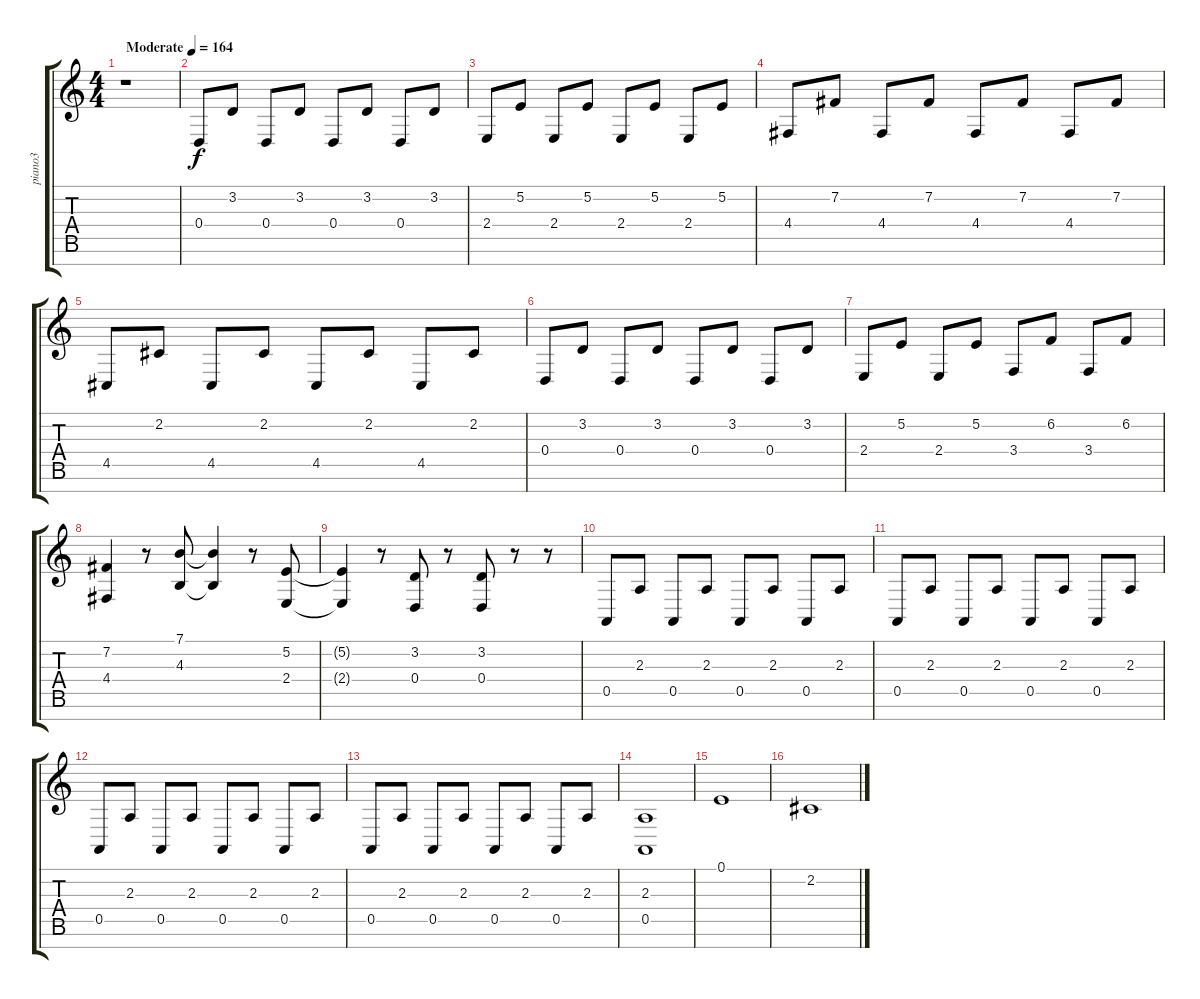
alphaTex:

\track ("piano3" "piano3") {instrument acousticgrandpiano}
\staff {score tabs}
\tuning (E4 B3 G3 D3 A2 E2 B1) {hide}
\ts (4 4)
\tempo (164 "Moderate")
\clef g2
\ks c
r.1{dy f instrument acousticgrandpiano} |
0.4.8 3.2.8 0.4.8 3.2.8 0.4.8 3.2.8 0.4.8 3.2.8 |
2.4.8 5.2.8 2.4.8 5.2.8 2.4.8 5.2.8 2.4.8 5.2.8 |
4.4.8 7.2.8 4.4.8 7.2.8 4.4.8 7.2.8 4.4.8 7.2.8 |
4.5.8 2.2.8 4.5.8 2.2.8 4.5.8 2.2.8 4.5.8 2.2.8 |
0.4.8 3.2.8 0.4.8 3.2.8 0.4.8 3.2.8 0.4.8 3.2.8 |
2.4.8 5.2.8 2.4.8 5.2.8 3.4.8 6.2.8 3.4.8 6.2.8 |
(7.2 4.4).4 r.8 (7.1 4.3).8 (7.1{t} 4.3{t}).4 r.8 (5.2 2.4).8 |
(5.2{t} 2.4{t}).4 r.8 (3.2 0.4).8 r.8 (3.2 0.4).8 r.8 r.8 |
0.5.8 2.3.8 0.5.8 2.3.8 0.5.8 2.3.8 0.5.8 2.3.8 |
0.5.8 2.3.8 0.5.8 2.3.8 0.5.8 2.3.8 0.5.8 2.3.8 |
0.5.8 2.3.8 0.5.8 2.3.8 0.5.8 2.3.8 0.5.8 2.3.8 |
0.5.8 2.3.8 0.5.8 2.3.8 0.5.8 2.3.8 0.5.8 2.3.8 |
(2.3 0.5).1 |
0.1.1 |
2.2.1
